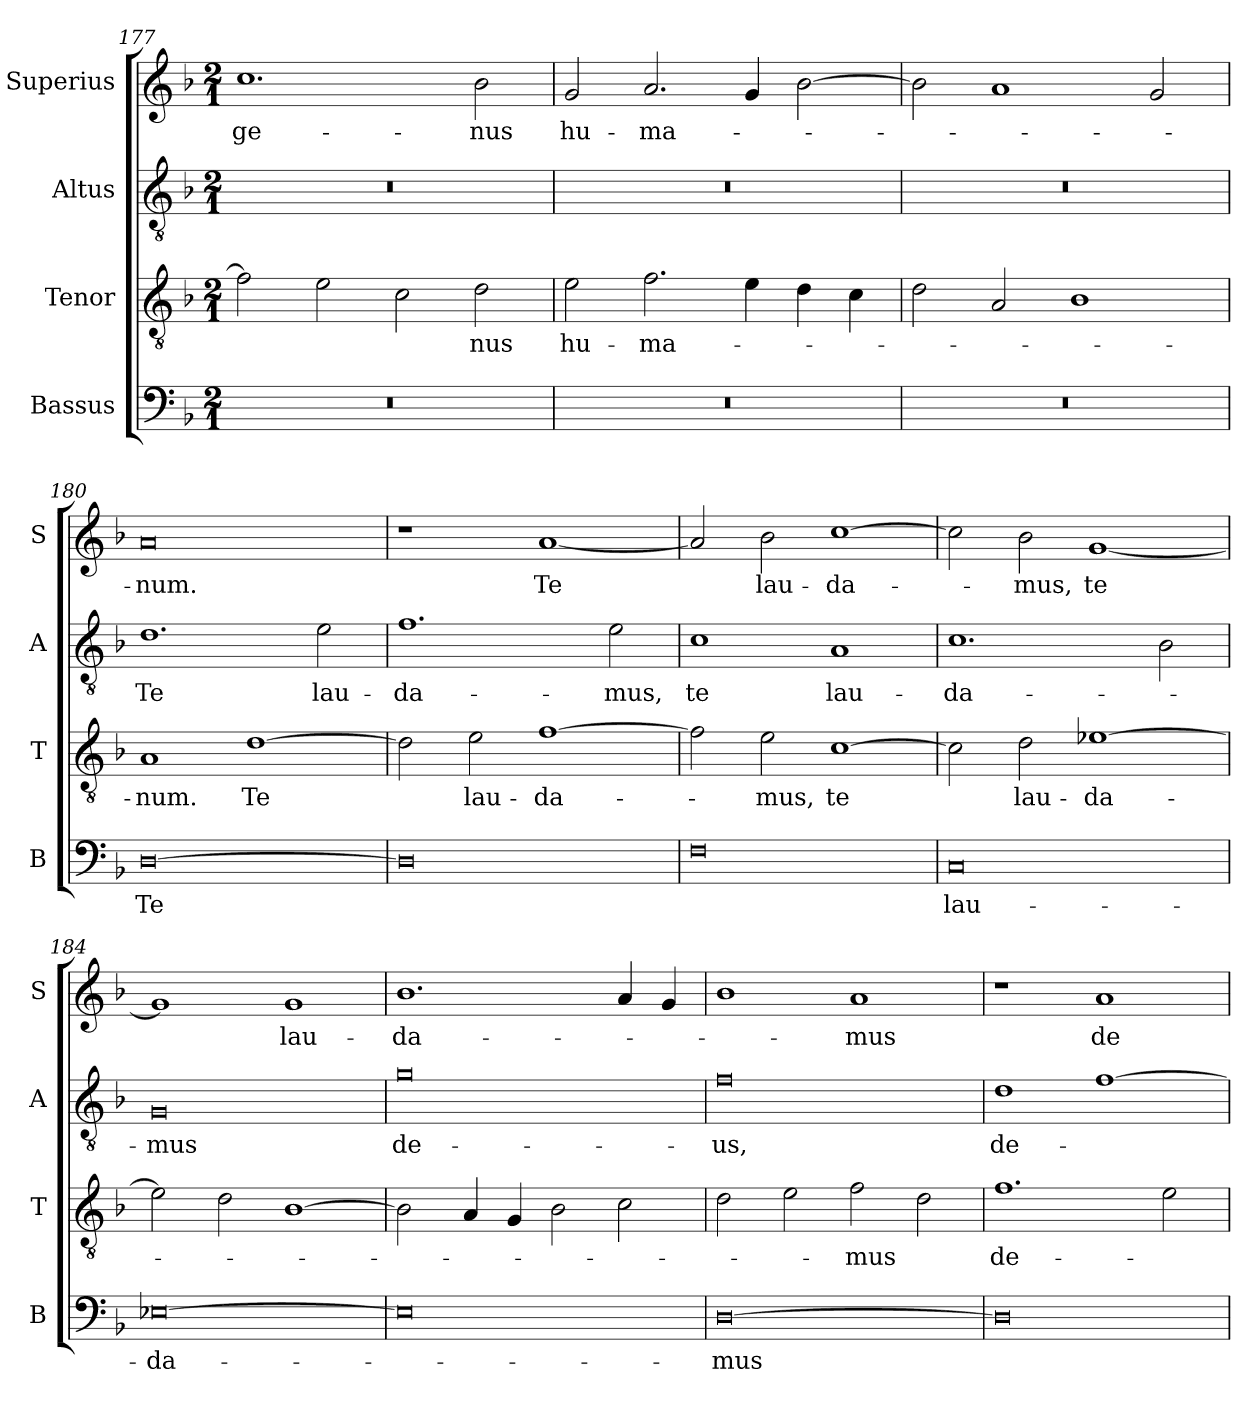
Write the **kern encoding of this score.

**kern	**text	**kern	**text	**kern	**text	**kern	**text
*part4	*part4	*part3	*part3	*part2	*part2	*part1	*part1
*staff4	*staff4	*staff3	*staff3	*staff2	*staff2	*staff1	*staff1
*I"Bassus	*	*I"Tenor	*	*I"Altus	*	*I"Superius	*
*I'B	*	*I'T	*	*I'A	*	*I'S	*
*clefF4	*	*clefGv2	*	*clefGv2	*	*clefG2	*
*k[b-]	*	*k[b-]	*	*k[b-]	*	*k[b-]	*
*M2/1	*	*M2/1	*	*M2/1	*	*M2/1	*
=177	=177	=177	=177	=177	=177	=177	=177
0r	.	2f]	.	0r	.	1.cc	ge-
.	.	2e	.	.	.	.	.
.	.	2c	.	.	.	.	.
.	.	2d	-nus	.	.	2b-	-nus
=178	=178	=178	=178	=178	=178	=178	=178
0r	.	2e	hu-	0r	.	2g	hu-
.	.	2.f	-ma-	.	.	2.a	-ma-
.	.	4e	.	.	.	4g	.
.	.	4d	.	.	.	[2b-	.
.	.	4c	.	.	.	.	.
=179	=179	=179	=179	=179	=179	=179	=179
0r	.	2d	.	0r	.	2b-]	.
.	.	2A	.	.	.	1a	.
.	.	1B-	.	.	.	.	.
.	.	.	.	.	.	2g	.
=180	=180	=180	=180	=180	=180	=180	=180
[0D	Te	1A	-num.	1.d	Te	0a	-num.
.	.	[1d	Te	.	.	.	.
.	.	.	.	2e	lau-	.	.
=181	=181	=181	=181	=181	=181	=181	=181
0D]	.	2d]	.	1.f	-da-	1r	.
.	.	2e	lau-	.	.	.	.
.	.	[1f	-da-	.	.	[1a	Te
.	.	.	.	2e	-mus,	.	.
=182	=182	=182	=182	=182	=182	=182	=182
0F	.	2f]	.	1c	te	2a]	.
.	.	2e	-mus,	.	.	2b-	lau-
.	.	[1c	te	1A	lau-	[1cc	-da-
=183	=183	=183	=183	=183	=183	=183	=183
0C	lau-	2c]	.	1.c	-da-	2cc]	.
.	.	2d	lau-	.	.	2b-	-mus,
.	.	[1e-X	-da-	.	.	[1g	te
.	.	.	.	2B-	.	.	.
=184	=184	=184	=184	=184	=184	=184	=184
[0E-X	-da-	2e-]	.	0G	-mus	1g]	.
.	.	2d	.	.	.	.	.
.	.	[1B-	.	.	.	1g	lau-
=185	=185	=185	=185	=185	=185	=185	=185
0E-]	.	2B-]	.	0g	de-	1.b-	-da-
.	.	4A	.	.	.	.	.
.	.	4G	.	.	.	.	.
.	.	2B-	.	.	.	.	.
.	.	2c	.	.	.	4a	.
.	.	.	.	.	.	4g	.
=186	=186	=186	=186	=186	=186	=186	=186
[0D	-mus	2d	.	0f	-us,	1b-	.
.	.	2e	.	.	.	.	.
.	.	2f	-mus	.	.	1a	-mus
.	.	2d	.	.	.	.	.
=187	=187	=187	=187	=187	=187	=187	=187
0D]	.	1.f	de-	1d	de-	1r	.
.	.	.	.	[1f	.	1a	de-
.	.	2e	.	.	.	.	.
=	=	=	=	=	=	=	=
*-	*-	*-	*-	*-	*-	*-	*-
